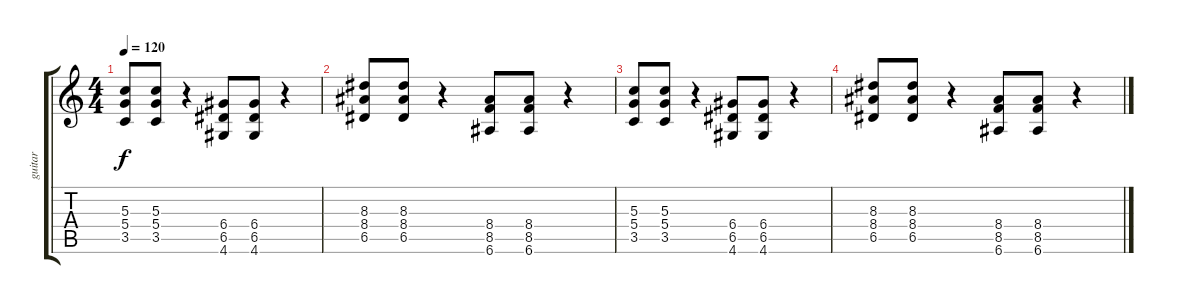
\track ("guitar" "guitar") {instrument overdrivenguitar}
\staff {score tabs}
\tuning (E4 B3 G3 D3 A2 E2) {hide}
\ts (4 4)
\tempo 120
\clef g2
\ks c
(5.3 5.4 3.5).8{dy f} (5.3 5.4 3.5).8 r.4 (6.4 6.5 4.6).8 (6.4 6.5 4.6).8 r.4 |
(8.3 8.4 6.5).8 (8.3 8.4 6.5).8 r.4 (8.4 8.5 6.6).8 (8.4 8.5 6.6).8 r.4 |
(5.3 5.4 3.5).8 (5.3 5.4 3.5).8 r.4 (6.4 6.5 4.6).8 (6.4 6.5 4.6).8 r.4 |
(8.3 8.4 6.5).8 (8.3 8.4 6.5).8 r.4 (8.4 8.5 6.6).8 (8.4 8.5 6.6).8 r.4
